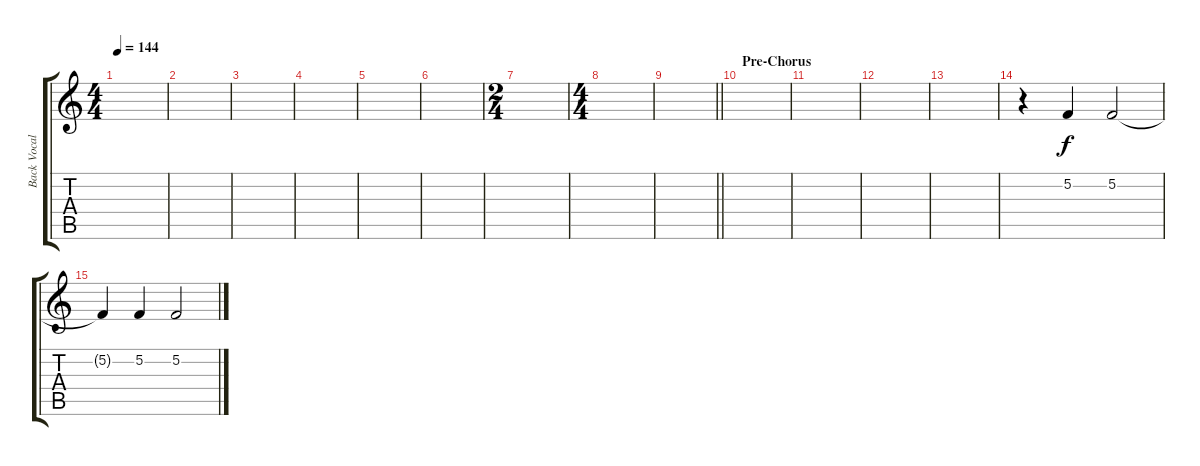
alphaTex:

\track ("Back Vocals" "Back Vocal") {instrument tenorsax}
\staff {score tabs}
\tuning (F4 C4 Ab3 Eb3 Bb2 F2) {hide}
\ts (4 4)
\tempo 144
\clef g2
\ks c
|
|
|
|
|
|
\ts (2 4)
|
\ts (4 4)
|
\barLineRight lightlight
|
\section ("" "Pre-Chorus")
|
|
|
|
r.4 5.2.4 5.2.2 |
5.2{t}.4 5.2.4 5.2.2
